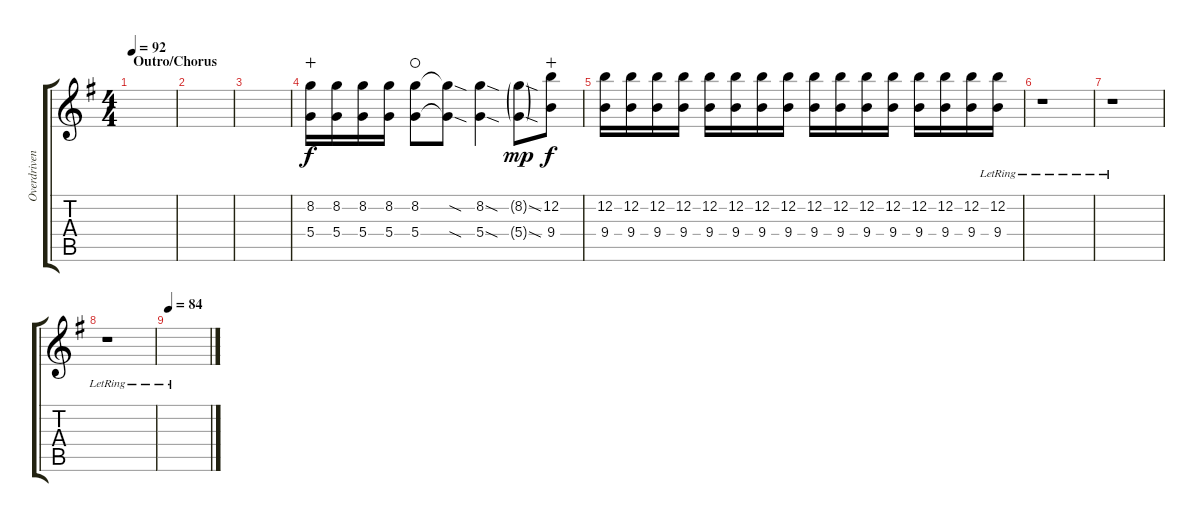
\track ("Overdriven Electric w/Delay" "Overdriven") {instrument distortionguitar}
\staff {score tabs}
\tuning (E4 B3 G3 D3 A2 E2) {hide}
\ts (4 4)
\section ("" "Outro/Chorus")
\tempo 92
\clef g2
\ks eminor
|
|
|
(8.2 5.4).16{wahc} (8.2 5.4).16 (8.2 5.4).16 (8.2 5.4).16 (8.2 5.4).8{waho} (8.2{sod t} 5.4{sod t}).8 (8.2{sod} 5.4{sod}).4 (8.2{sod g} 5.4{sod g}).8{dy mp} (12.2 9.4).8{dy f wahc} |
(12.2 9.4).16 (12.2 9.4).16 (12.2 9.4).16 (12.2 9.4).16 (12.2 9.4).16 (12.2 9.4).16 (12.2 9.4).16 (12.2 9.4).16 (12.2 9.4).16 (12.2 9.4).16 (12.2 9.4).16 (12.2 9.4).16 (12.2 9.4).16 (12.2 9.4).16 (12.2 9.4).16 (12.2{lr} 9.4{lr}).16 |
r.1 |
r.1 |
r.1 |
\tempo 84
